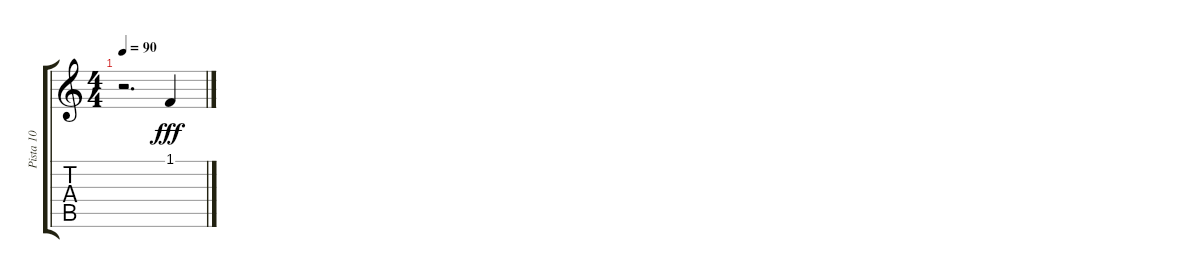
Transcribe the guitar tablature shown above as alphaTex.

\track ("Pista 10" "Pista 10") {instrument reversecymbal}
\staff {score tabs}
\tuning (E4 B3 G3 D3 A2 E2) {hide}
\ts (4 4)
\tempo 90
\clef g2
\ks c
r.2{d dy fff} 1.1.4
